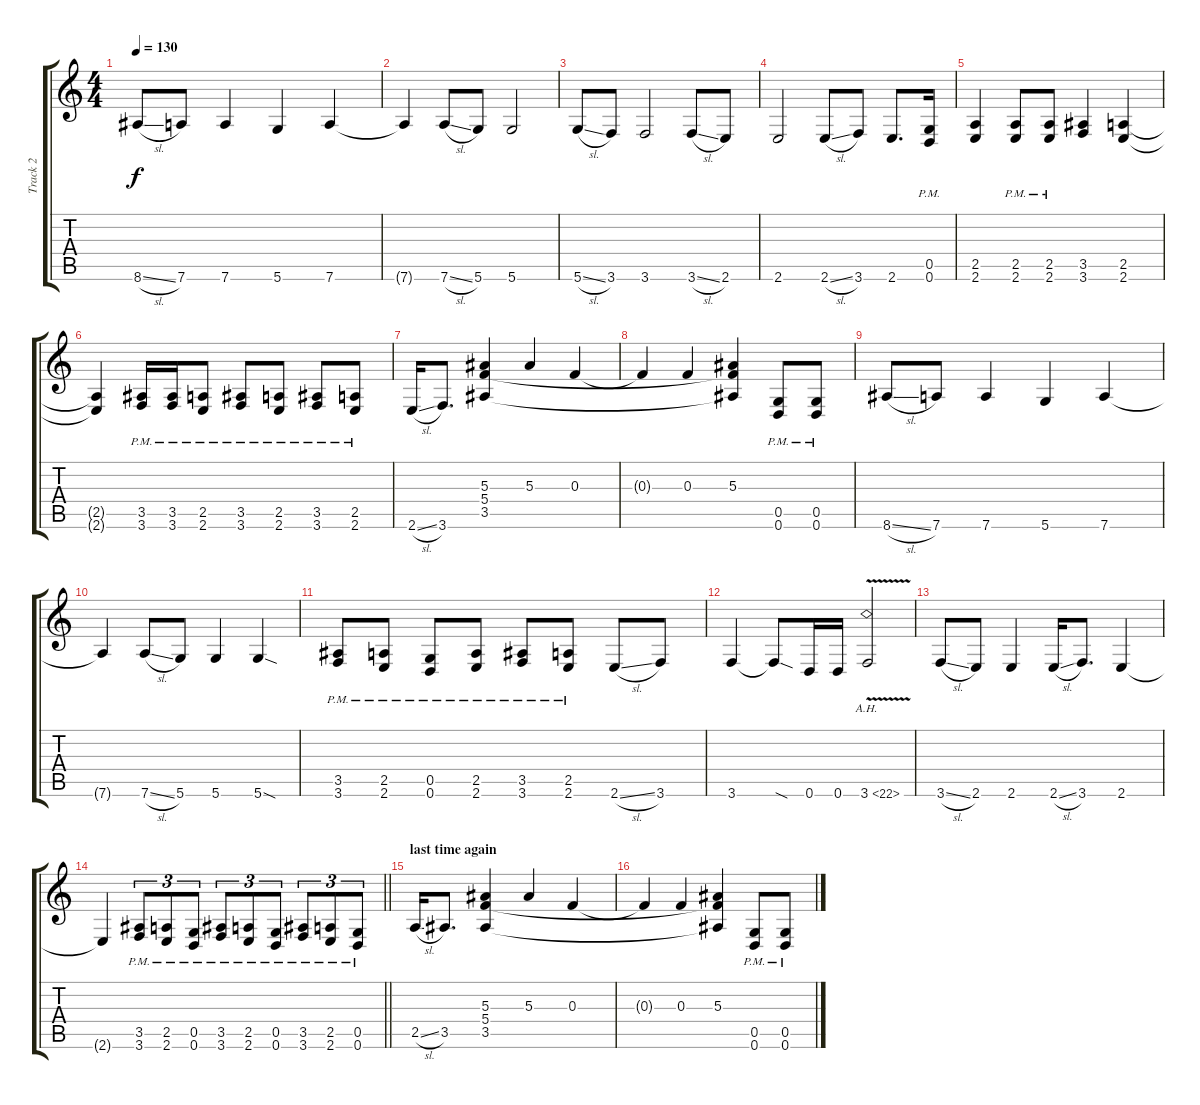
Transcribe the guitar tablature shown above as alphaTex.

\track ("Track 2" "Track 2") {instrument distortionguitar}
\staff {score tabs}
\tuning (D4 A3 F3 C3 G2 D2) {hide}
\ts (4 4)
\tempo 130
\clef g2
\ks c
8.6{sl}.8{dy f} 7.6.8 7.6.4 5.6.4 7.6.4 |
7.6{t}.4 7.6{sl}.8 5.6.8 5.6.2 |
5.6{sl}.8 3.6.8 3.6.2 3.6{sl}.8 2.6.8 |
2.6.2 2.6{sl}.8 3.6.8 2.6.8{d} (0.5{pm} 0.6{pm}).16 |
(2.5 2.6).4 (2.5{pm} 2.6{pm}).8 (2.5{pm} 2.6{pm}).8 (3.5 3.6).4 (2.5 2.6).4 |
(2.5{t} 2.6{t}).4 (3.5{pm} 3.6{pm}).16 (3.5{pm} 3.6{pm}).16 (2.5{pm} 2.6{pm}).8 (3.5{pm} 3.6{pm}).8 (2.5{pm} 2.6{pm}).8 (3.5{pm} 3.6{pm}).8 (2.5{pm} 2.6{pm}).8 |
2.6{sl}.16 3.6.8{d} (5.3 5.4 3.5).4 5.3.4 0.3.4 |
0.3{t}.4 0.3.4 (5.3 5.4{t} 3.5{t}).4 (0.5{pm} 0.6{pm}).8 (0.5{pm} 0.6{pm}).8 |
8.6{sl}.8 7.6.8 7.6.4 5.6.4 7.6.4 |
7.6{t}.4 7.6{sl}.8 5.6.8 5.6.4 5.6{sod}.4 |
(3.5{pm} 3.6{pm}).8 (2.5{pm} 2.6{pm}).8 (0.5{pm} 0.6{pm}).8 (2.5{pm} 2.6{pm}).8 (3.5{pm} 3.6{pm}).8 (2.5{pm} 2.6{pm}).8 2.6{sl}.8 3.6.8 |
3.6.4 3.6{sod t}.8 0.6.16 0.6.16 3.6{ah 19 v}.2 |
3.6{sl}.8 2.6.8 2.6.4 2.6{sl}.16 3.6.8{d} 2.6.4 |
\barLineRight lightlight
2.6{t}.4 (3.5{pm} 3.6{pm}).8{tu (3 2)} (2.5{pm} 2.6{pm}).8{tu (3 2)} (0.5{pm} 0.6{pm}).8{tu (3 2)} (3.5{pm} 3.6{pm}).8{tu (3 2)} (2.5{pm} 2.6{pm}).8{tu (3 2)} (0.5{pm} 0.6{pm}).8{tu (3 2)} (3.5{pm} 3.6{pm}).8{tu (3 2)} (2.5{pm} 2.6{pm}).8{tu (3 2)} (0.5{pm} 0.6{pm}).8{tu (3 2)} |
\section ("" "last time again")
2.5{sl}.16 3.5.8{d} (5.3 5.4 3.5).4 5.3.4 0.3.4 |
0.3{t}.4 0.3.4 (5.3 5.4{t} 3.5{t}).4 (0.5{pm} 0.6{pm}).8 (0.5{pm} 0.6{pm}).8
